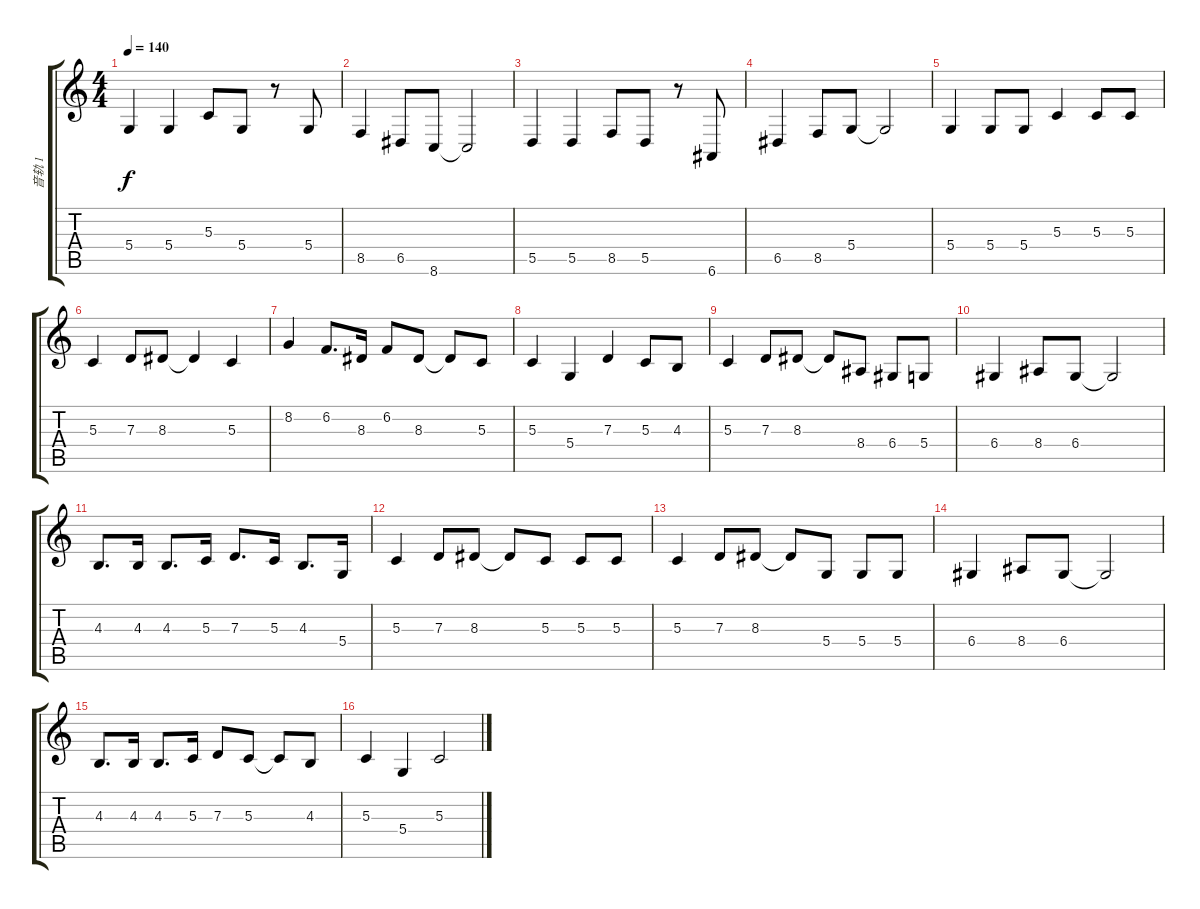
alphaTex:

\track ("音轨 1" "音轨 1") {instrument frenchhorn}
\staff {score tabs}
\tuning (E4 B3 G3 D3 A2 E2) {hide}
\ts (4 4)
\tempo 140
\clef g2
\ks c
5.4.4{dy f} 5.4.4 5.3.8 5.4.8 r.8 5.4.8 |
8.5.4 6.5.8 8.6.8 8.6{t}.2 |
5.5.4 5.5.4 8.5.8 5.5.8 r.8 6.6.8 |
6.5.4 8.5.8 5.4.8 5.4{t}.2 |
5.4.4 5.4.8 5.4.8 5.3.4 5.3.8 5.3.8 |
5.3.4 7.3.8 8.3.8 8.3{t}.4 5.3.4 |
8.2.4 6.2.8{d} 8.3.16 6.2.8 8.3.8 8.3{t}.8 5.3.8 |
5.3.4 5.4.4 7.3.4 5.3.8 4.3.8 |
5.3.4 7.3.8 8.3.8 8.3{t}.8 8.4.8 6.4.8 5.4.8 |
6.4.4 8.4.8 6.4.8 6.4{t}.2 |
4.3.8{d} 4.3.16 4.3.8{d} 5.3.16 7.3.8{d} 5.3.16 4.3.8{d} 5.4.16 |
5.3.4 7.3.8 8.3.8 8.3{t}.8 5.3.8 5.3.8 5.3.8 |
5.3.4 7.3.8 8.3.8 8.3{t}.8 5.4.8 5.4.8 5.4.8 |
6.4.4 8.4.8 6.4.8 6.4{t}.2 |
4.3.8{d} 4.3.16 4.3.8{d} 5.3.16 7.3.8 5.3.8 5.3{t}.8 4.3.8 |
5.3.4 5.4.4 5.3.2
